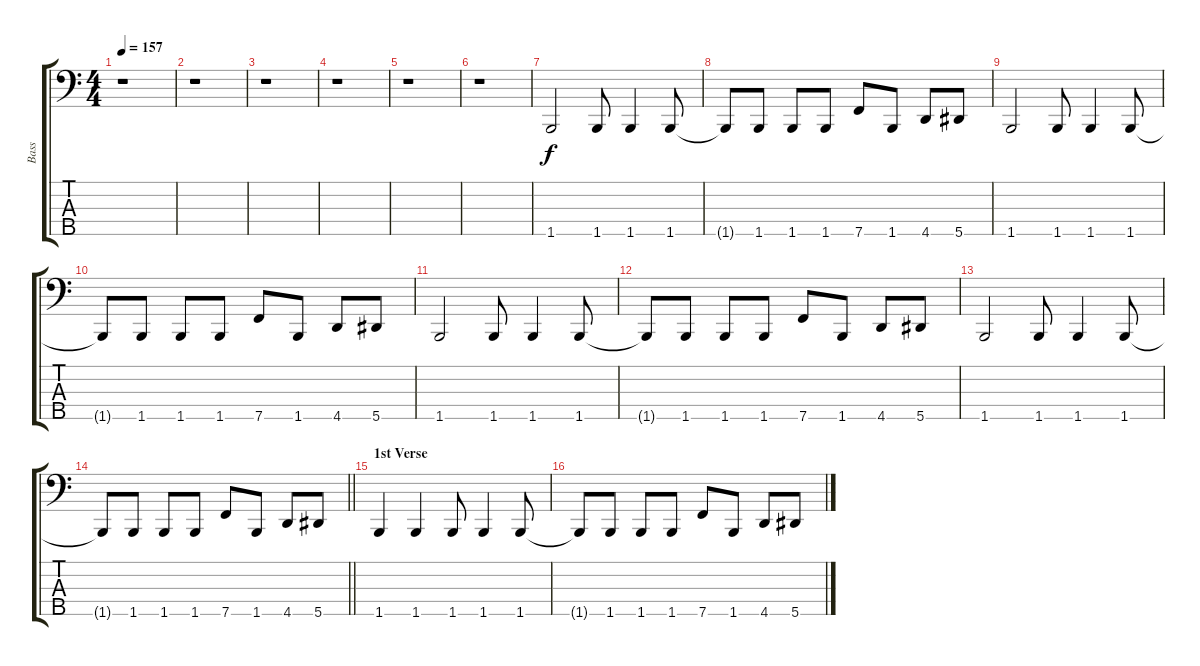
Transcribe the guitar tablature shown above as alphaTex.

\track ("Bass" "Bass") {instrument electricbassfinger}
\staff {score tabs}
\tuning (Gb2 Db2 Ab1 Eb1 Bb0) {hide}
\ts (4 4)
\tempo 157
\clef f4
\ks c
r.1{dy f} |
r.1 |
r.1 |
r.1 |
r.1 |
r.1 |
1.5.2 1.5.8 1.5.4 1.5.8 |
1.5{t}.8 1.5.8 1.5.8 1.5.8 7.5.8 1.5.8 4.5.8 5.5.8 |
1.5.2 1.5.8 1.5.4 1.5.8 |
1.5{t}.8 1.5.8 1.5.8 1.5.8 7.5.8 1.5.8 4.5.8 5.5.8 |
1.5.2 1.5.8 1.5.4 1.5.8 |
1.5{t}.8 1.5.8 1.5.8 1.5.8 7.5.8 1.5.8 4.5.8 5.5.8 |
1.5.2 1.5.8 1.5.4 1.5.8 |
\barLineRight lightlight
1.5{t}.8 1.5.8 1.5.8 1.5.8 7.5.8 1.5.8 4.5.8 5.5.8 |
\section ("" "1st Verse")
1.5.4 1.5.4 1.5.8 1.5.4 1.5.8 |
1.5{t}.8 1.5.8 1.5.8 1.5.8 7.5.8 1.5.8 4.5.8 5.5.8
